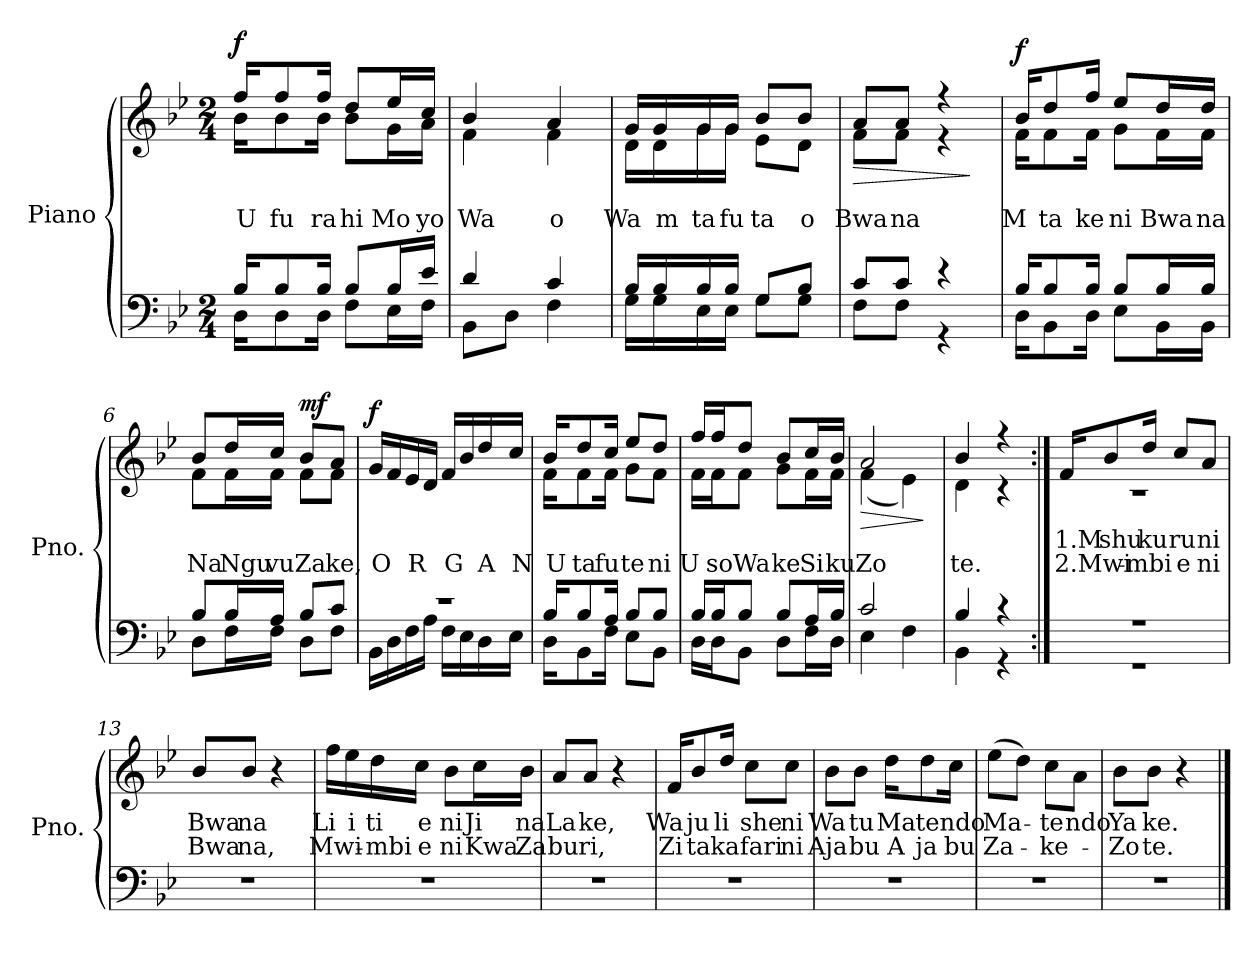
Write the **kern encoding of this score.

**kern	**kern	**text	**text	**dynam
*part1	*part1	*part1	*part1	*part1
*staff2	*staff1	*staff1	*staff1	*staff1/2
*I"Piano	*	*	*	*
*I'Pno.	*	*	*	*
*clefF4	*clefG2	*	*	*
*k[b-e-]	*k[b-e-]	*	*	*
*M2/4	*M2/4	*	*	*
=1	=1	=1	=1	=1
*^	*	*	*	*
!	!	!LO:TX:a:B:t=Allegro Moderato	!	!	!
!	!	!	!	!LO:LY:b	!LO:DY:b
*	*	*^	*	*	*
16B-/KL	16D\KL	16ff/KL	16b-\KL	.	U	f
!	!	!	!	!	!LO:LY:b	!
8B-/	8D\	8ff/	8b-\	.	fu	.
!	!	!	!	!	!LO:LY:b	!
16B-/Jk	16D\Jk	16ff/Jk	16b-\Jk	.	ra	.
!	!	!	!	!	!LO:LY:b	!
8B-/L	8F\L	8dd/L	8b-\L	.	hi	.
!	!	!	!	!	!LO:LY:b	!
16B-/L	16E-\L	16ee-/L	16g\L	.	Mo	.
!	!	!	!	!	!LO:LY:b	!
16e-/JJ	16F\JJ	16cc/JJ	16a\JJ	.	yo	.
=2	=2	=2	=2	=2	=2	=2
!	!	!	!	!	!LO:LY:b	!
4d/	8BB-\L	4b-/	4f\	.	Wa	.
.	8D\J	.	.	.	.	.
!	!	!	!	!	!LO:LY:b	!
4c/	4F\	4a/	4f\	.	o	.
=3	=3	=3	=3	=3	=3	=3
!	!	!	!	!	!LO:LY:b	!
16B-/LL	16G\LL	16g/LL	16d\LL	.	Wa	.
!	!	!	!	!	!LO:LY:b	!
16B-/	16G\	16g/	16d\	.	m	.
!	!	!	!	!	!LO:LY:b	!
16B-/	16E-\	16g/	16g\	.	ta	.
!	!	!	!	!	!LO:LY:b	!
16B-/JJ	16E-\JJ	16g/JJ	16g\JJ	.	fu	.
!	!	!	!	!	!LO:LY:b	!
8G/L	8G\L	8b-/L	8e-\L	.	ta	.
!	!	!	!	!	!LO:LY:b	!
8B-/J	8G\J	8b-/J	8d\J	.	o	.
=4	=4	=4	=4	=4	=4	=4
!	!	!	!	!	!LO:LY:b	!LO:HP:b
8c/L	8F\L	8a/L	8f\L	.	Bwa	>
!	!	!	!	!	!LO:LY:b	!
8c/J	8F\J	8a/J	8f\J	.	na	.
4r	4r	4r	4r	.	.	.
*v	*v	*	*	*	*	*
*	*v	*v	*	*	*
.	.	.	.	]
!!LO:LB:g=z
=5	=5	=5	=5	=5
*^	*	*	*	*
!	!	!	!	!LO:LY:b	!LO:DY:b
*	*	*^	*	*	*
16B-/KL	16D\KL	16b-/KL	16f\KL	.	M	f
!	!	!	!	!	!LO:LY:b	!
8B-/	8BB-\	8dd/	8f\	.	ta	.
!	!	!	!	!	!LO:LY:b	!
16B-/Jk	16D\Jk	16ff/Jk	16f\Jk	.	ke	.
!	!	!	!	!	!LO:LY:b	!
8B-/L	8E-\L	8ee-/L	8g\L	.	ni	.
!	!	!	!	!	!LO:LY:b	!
16B-/L	16BB-\L	16dd/L	16f\L	.	Bwa	.
!	!	!	!	!	!LO:LY:b	!
16B-/JJ	16BB-\JJ	16dd/JJ	16f\JJ	.	na	.
=6	=6	=6	=6	=6	=6	=6
!	!	!	!	!	!LO:LY:b	!
8B-/L	8D\L	8b-/L	8f\L	.	Na	.
!	!	!	!	!	!LO:LY:b	!
16B-/L	16F\L	16dd/L	16f\L	.	Ngu	.
!	!	!	!	!	!LO:LY:b	!
16A/JJ	16F\JJ	16cc/JJ	16f\JJ	.	vu	.
!	!	!	!	!	!LO:LY:b	!LO:DY:b
8B-/L	8D\L	8b-/L	8f\L	.	Za	mf
!	!	!	!	!	!LO:LY:b	!
8c/J	8F\J	8a/J	8f\J	.	ke,	.
=7	=7	=7	=7	=7	=7	=7
!	!	!	!	!	!LO:LY:b	!LO:DY:b
*	*	*v	*v	*	*	*
2r	16BB-\LL	16g/LL	.	O	f
.	16D\	16f/	.	.	.
!	!	!	!	!LO:LY:b	!
.	16F\	16e-/	.	R	.
.	16A\JJ	16d/JJ	.	.	.
!	!	!	!	!LO:LY:b	!
.	16F\LL	16f/LL	.	G	.
.	16E-\	16b-/	.	.	.
!	!	!	!	!LO:LY:b	!
.	16D\	16dd/	.	A	.
!	!	!	!	!LO:LY:b	!
.	16E-\JJ	16cc/JJ	.	N	.
!!LO:LB:g=z
=8	=8	=8	=8	=8	=8
!	!	!	!	!LO:LY:b	!
*	*	*^	*	*	*
16B-/KL	16D\KL	16b-/KL	16f\KL	.	U	.
!	!	!	!	!	!LO:LY:b	!
8B-/	8BB-\	8dd/	8f\	.	ta	.
!	!	!	!	!	!LO:LY:b	!
16A/Jk	16F\Jk	16cc/Jk	16f\Jk	.	fu	.
!	!	!	!	!	!LO:LY:b	!
8B-/L	8E-\L	8ee-/L	8g\L	.	te	.
!	!	!	!	!	!LO:LY:b	!
8B-/J	8BB-\J	8dd/J	8f\J	.	ni	.
=9	=9	=9	=9	=9	=9	=9
!	!	!	!	!	!LO:LY:b	!
16B-/LL	16D\LL	16ff/LL	16f\LL	.	U	.
!	!	!	!	!	!LO:LY:b	!
16B-/J	16D\J	16ff/J	16f\J	.	so	.
!	!	!	!	!	!LO:LY:b	!
8B-/J	8BB-\J	8dd/J	8f\J	.	Wa	.
!	!	!	!	!	!LO:LY:b	!
8B-/L	8D\L	8b-/L	8g\L	.	ke	.
!	!	!	!	!	!LO:LY:b	!
16A/L	16F\L	16cc/L	16f\L	.	Si	.
!	!	!	!	!	!LO:LY:b	!
16B-/JJ	16D\JJ	16b-/JJ	16f\JJ	.	ku	.
=10	=10	=10	=10	=10	=10	=10
!	!	!	!	!	!LO:LY:b	!LO:HP:b
2c/	4E-\	2a/	(4f\	.	Zo	>
.	4F\	.	4e-\)	.	.	.
*v	*v	*	*	*	*	*
*	*v	*v	*	*	*
.	.	.	.	]
=11	=11	=11	=11	=11
*^	*	*	*	*
!	!	!	!	!LO:LY:b	!
*	*	*^	*	*	*
4B-/	4BB-\	4b-/	4d\	.	te.	.
4r	4r	4r	4r	.	.	.
!!LO:LB:g=z	!!
=12:|!	=12:|!	=12:|!	=12:|!	=12:|!	=12:|!	=12:|!
!	!	!	!	!LO:LY:b	!LO:LY:b	!
2r	2r	16f/KL	2r	1.M	2.Mwi-	.
!	!	!	!	!LO:LY:b	!	!
.	.	8b-/	.	shu	.	.
!	!	!	!	!LO:LY:b	!LO:LY:b	!
.	.	16dd/Jk	.	ku	-mbi	.
!	!	!	!	!LO:LY:b	!LO:LY:b	!
.	.	8cc/L	.	ru	e	.
!	!	!	!	!LO:LY:b	!LO:LY:b	!
.	.	8a/J	.	ni	ni	.
*v	*v	*	*	*	*	*
*	*v	*v	*	*	*
=13	=13	=13	=13	=13
!	!	!LO:LY:b	!LO:LY:b	!
2r	8b-/L	Bwa	Bwa	.
!	!	!LO:LY:b	!LO:LY:b	!
.	8b-/J	na	na,	.
.	4r	.	.	.
=14	=14	=14	=14	=14
!	!	!LO:LY:b	!LO:LY:b	!
2r	16ff\LL	Li	Mwi-	.
!	!	!LO:LY:b	!	!
.	16ee-\	i	.	.
!	!	!LO:LY:b	!LO:LY:b	!
.	16dd\	ti	-mbi	.
!	!	!LO:LY:b	!LO:LY:b	!
.	16cc\JJ	e	e	.
!	!	!LO:LY:b	!LO:LY:b	!
.	8b-\L	ni	ni	.
!	!	!LO:LY:b	!LO:LY:b	!
.	16cc\L	Ji	Kwa	.
!	!	!LO:LY:b	!LO:LY:b	!
.	16b-\JJ	na	Za	.
=15	=15	=15	=15	=15
!	!	!LO:LY:b	!LO:LY:b	!
2r	8a/L	La	bu	.
!	!	!LO:LY:b	!LO:LY:b	!
.	8a/J	ke,	ri,	.
.	4r	.	.	.
!!LO:LB:g=z
=16	=16	=16	=16	=16
!	!	!LO:LY:b	!LO:LY:b	!
2r	16f/KL	Wa	Zi	.
!	!	!LO:LY:b	!LO:LY:b	!
.	8b-/	ju	ta	.
!	!	!LO:LY:b	!LO:LY:b	!
.	16dd/Jk	li	ka	.
!	!	!LO:LY:b	!LO:LY:b	!
.	8cc\L	she	fari	.
!	!	!LO:LY:b	!LO:LY:b	!
.	8cc\J	ni	ni	.
=17	=17	=17	=17	=17
!	!	!LO:LY:b	!LO:LY:b	!
2r	8b-\L	Wa	Aja	.
!	!	!LO:LY:b	!LO:LY:b	!
.	8b-\J	tu	bu	.
!	!	!LO:LY:b	!LO:LY:b	!
.	16dd\KL	Ma	A	.
!	!	!LO:LY:b	!LO:LY:b	!
.	8dd\	te	ja	.
!	!	!LO:LY:b	!LO:LY:b	!
.	16cc\Jk	ndo	bu	.
=18	=18	=18	=18	=18
!	!	!LO:LY:b	!LO:LY:b	!
2r	(8ee-\L	Ma-	Za-	.
.	8dd\J)	.	.	.
!	!	!LO:LY:b	!LO:LY:b	!
.	8cc\L	-te	-ke-	.
!	!	!LO:LY:b	!	!
.	8a\J	ndo	.	.
=19	=19	=19	=19	=19
!	!	!LO:LY:b	!LO:LY:b	!
2r	8b-\L	Ya	-Zo	.
!	!	!LO:LY:b	!LO:LY:b	!
.	8b-\J	ke.	te.	.
.	4r	.	.	.
==	==	==	==	==
*-	*-	*-	*-	*-
